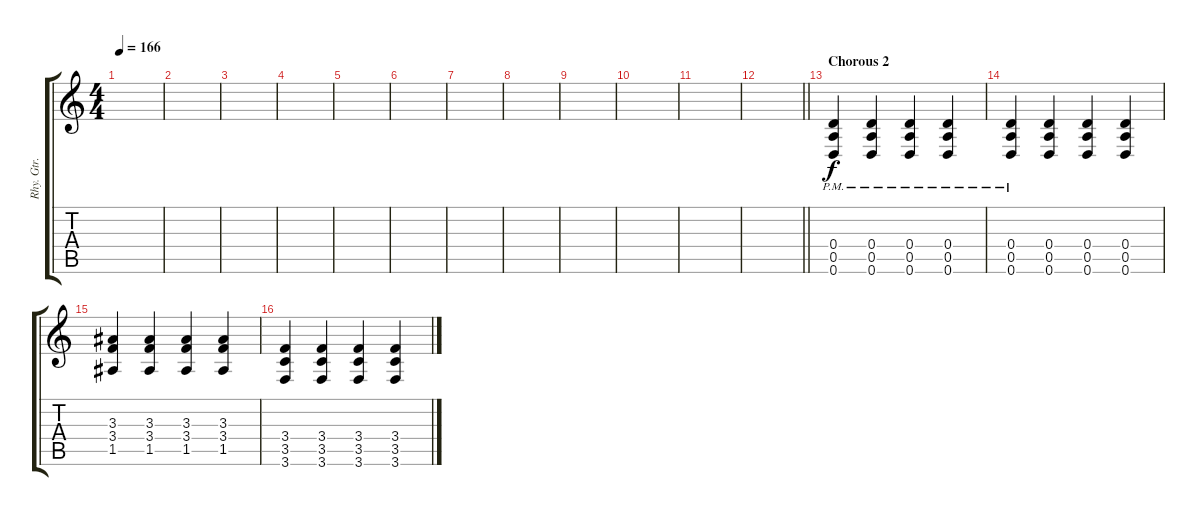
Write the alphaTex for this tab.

\track ("Rhy. Gtr. 1" "Rhy. Gtr. ") {instrument distortionguitar}
\staff {score tabs}
\tuning (E4 B3 G3 D3 A2 D2) {hide}
\ts (4 4)
\tempo 166
\clef g2
\ks c
|
|
|
|
|
|
|
|
|
|
|
\barLineRight lightlight
|
\section ("" "Chorous 2")
(0.4{pm} 0.5{pm} 0.6{pm}).4 (0.4{pm} 0.5{pm} 0.6{pm}).4 (0.4{pm} 0.5{pm} 0.6{pm}).4 (0.4{pm} 0.5{pm} 0.6{pm}).4 |
(0.4{pm} 0.5{pm} 0.6{pm}).4 (0.4 0.5 0.6).4 (0.4 0.5 0.6).4 (0.4 0.5 0.6).4 |
(3.3 3.4 1.5).4 (3.3 3.4 1.5).4 (3.3 3.4 1.5).4 (3.3 3.4 1.5).4 |
(3.4 3.5 3.6).4 (3.4 3.5 3.6).4 (3.4 3.5 3.6).4 (3.4 3.5 3.6).4
